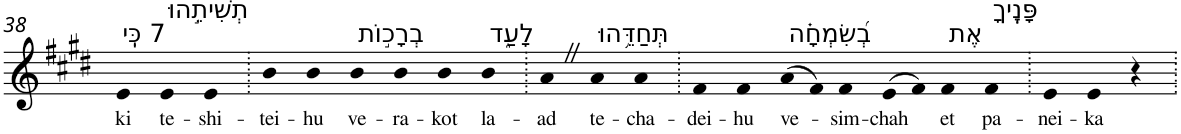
**kern	**text
*part1	*part1
*staff1	*staff1
*I"Piano	*
*I'Pno	*
!!LO:PB:g=z
*clefG2	*
*k[f#c#g#d#]	*
*E:	*
=38	=38
!LO:TX:a:t=7 כִּֽי	!
!	!LO:LY:b
4e	ki
!LO:TX:a:t=תְשִׁיתֵ֣הוּ	!
!	!LO:LY:b
4e	te-
!	!LO:LY:b
4e	-shi-
=39.	=39.
!	!LO:LY:b
4b	-tei-
!	!LO:LY:b
4b	-hu
!LO:TX:a:t=בְרָכ֣וֹת	!
!	!LO:LY:b
4b	ve-
!	!LO:LY:b
4b	-ra-
!	!LO:LY:b
4b	-kot
!LO:TX:a:t=לָעַ֑ד	!
!	!LO:LY:b
4b	la-
=40.	=40.
!	!LO:LY:b
4aZ	-ad
!LO:TX:a:t=תְּחַדֵּ֥הוּ	!
!	!LO:LY:b
4a	te-
!	!LO:LY:b
4a	-cha-
=41.	=41.
!	!LO:LY:b
4f#	-dei-
!	!LO:LY:b
4f#	-hu
!LO:TX:a:t=בְ֝שִׂמְחָ֗ה	!
!	!LO:LY:b
(>8a	ve-
8f#)	.
!	!LO:LY:b
4f#	-sim-
!	!LO:LY:b
(>8e	-chah
8f#)	.
!LO:TX:a:t=אֶת	!
!	!LO:LY:b
4f#	et
!LO:TX:a:t=פָּנֶֽיךָ	!
!	!LO:LY:b
4f#	pa-
=42.	=42.
!	!LO:LY:b
4e	-nei-
!	!LO:LY:b
4e	-ka
4r	.
=.	=.
*-	*-
